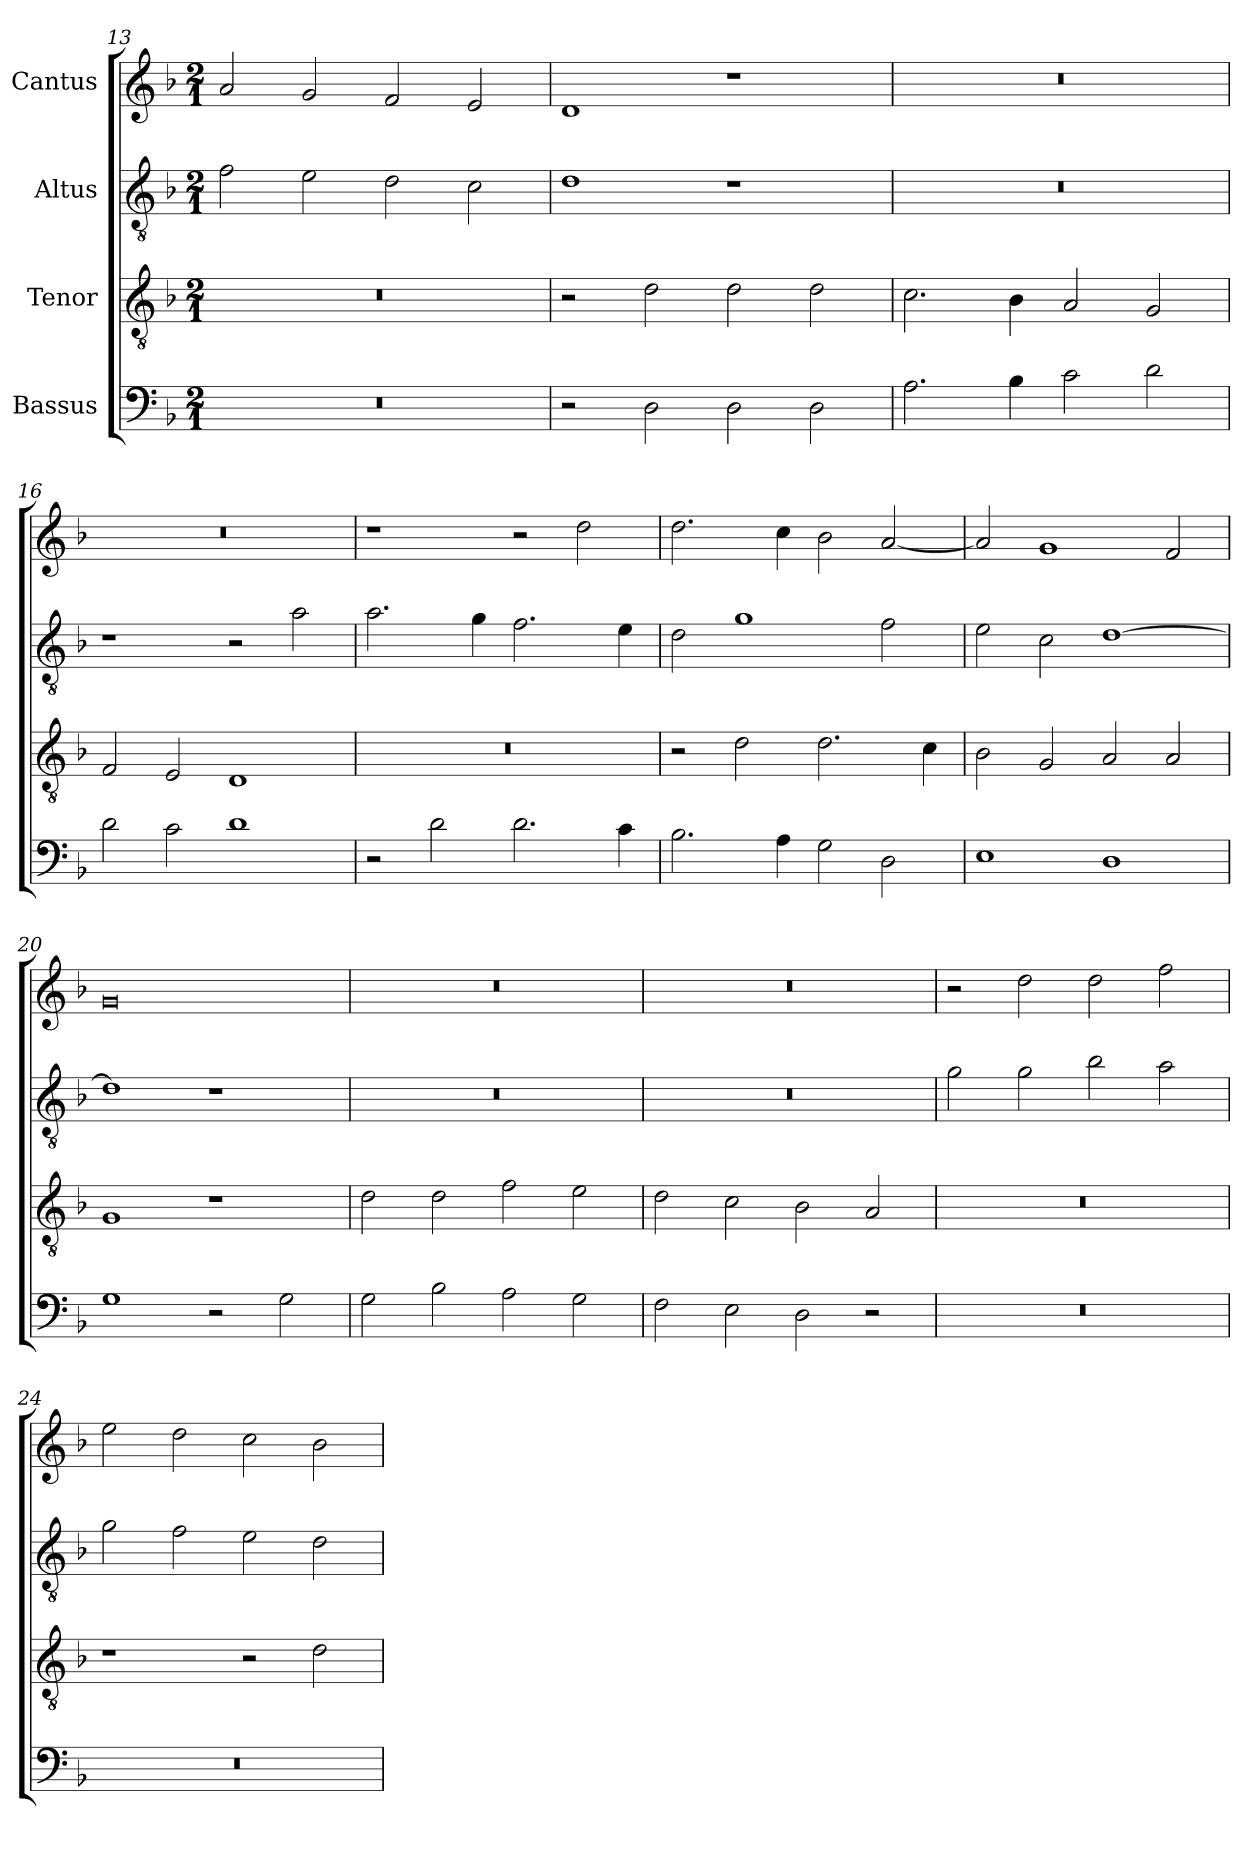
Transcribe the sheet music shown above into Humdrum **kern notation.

**kern	**kern	**kern	**kern
*part4	*part3	*part2	*part1
*staff4	*staff3	*staff2	*staff1
*I"Bassus	*I"Tenor	*I"Altus	*I"Cantus
*clefF4	*clefGv2	*clefGv2	*clefG2
*	*ITrd7c12	*ITrd7c12	*
*k[b-]	*k[b-]	*k[b-]	*k[b-]
*F:	*F:	*F:	*F:
*M2/1	*M2/1	*M2/1	*M2/1
=13	=13	=13	=13
!LO:N:vis=1	!LO:N:vis=1	!	!
0r	0r	2Fi\	2ai/
.	.	2Ei\	2gi/
.	.	2Di\	2fi/
.	.	2Ci\	2ei/
=14	=14	=14	=14
2r	2r	1Di	1di
2Di\	2Di\	.	.
2Di\	2Di\	1r	1r
2Di\	2Di\	.	.
=15	=15	=15	=15
!	!	!LO:N:vis=1	!LO:N:vis=1
2.Ai\	2.Ci\	0r	0r
4B-i\	4BB-i\	.	.
2ci\	2AAi/	.	.
2di\	2GGi/	.	.
!!LO:LB:g=z
=16	=16	=16	=16
!	!	!	!LO:N:vis=1
2di\	2FFi/	1r	0r
2ci\	2EEi/	.	.
1di	1DDi	2r	.
.	.	2Ai\	.
=17	=17	=17	=17
!	!LO:N:vis=1	!	!
2r	0r	2.Ai\	1r
2di\	.	.	.
.	.	4Gi\	.
2.di\	.	2.Fi\	2r
.	.	.	2ddi\
4ci\	.	4Ei\	.
=18	=18	=18	=18
2.B-i\	2r	2Di\	2.ddi\
.	2Di\	1Gi	.
4Ai\	.	.	4cci\
2Gi\	2.Di\	.	2b-i\
2Di\	.	2Fi\	[<2ai/
.	4Ci\	.	.
=19	=19	=19	=19
1Ei	2BB-i\	2Ei\	2ai/]
.	2GGi/	2Ci\	1gi
1Di	2AAi/	[>1Di	.
.	2AAi/	.	2fi/
=20	=20	=20	=20
1Gi	1GGi	1Di]	0gi
2r	1r	1r	.
2Gi\	.	.	.
!!LO:LB:g=z
=21	=21	=21	=21
!	!	!LO:N:vis=1	!LO:N:vis=1
2Gi\	2Di\	0r	0r
2B-i\	2Di\	.	.
2Ai\	2Fi\	.	.
2Gi\	2Ei\	.	.
=22	=22	=22	=22
!	!	!LO:N:vis=1	!LO:N:vis=1
2Fi\	2Di\	0r	0r
2Ei\	2Ci\	.	.
2Di\	2BB-i\	.	.
2r	2AAi/	.	.
=23	=23	=23	=23
!LO:N:vis=1	!LO:N:vis=1	!	!
0r	0r	2Gi\	2r
.	.	2Gi\	2ddi\
.	.	2B-i\	2ddi\
.	.	2Ai\	2ffi\
=24	=24	=24	=24
!LO:N:vis=1	!	!	!
0r	1r	2Gi\	2eei\
.	.	2Fi\	2ddi\
.	2r	2Ei\	2cci\
.	2Di\	2Di\	2b-i\
=	=	=	=
*-	*-	*-	*-
